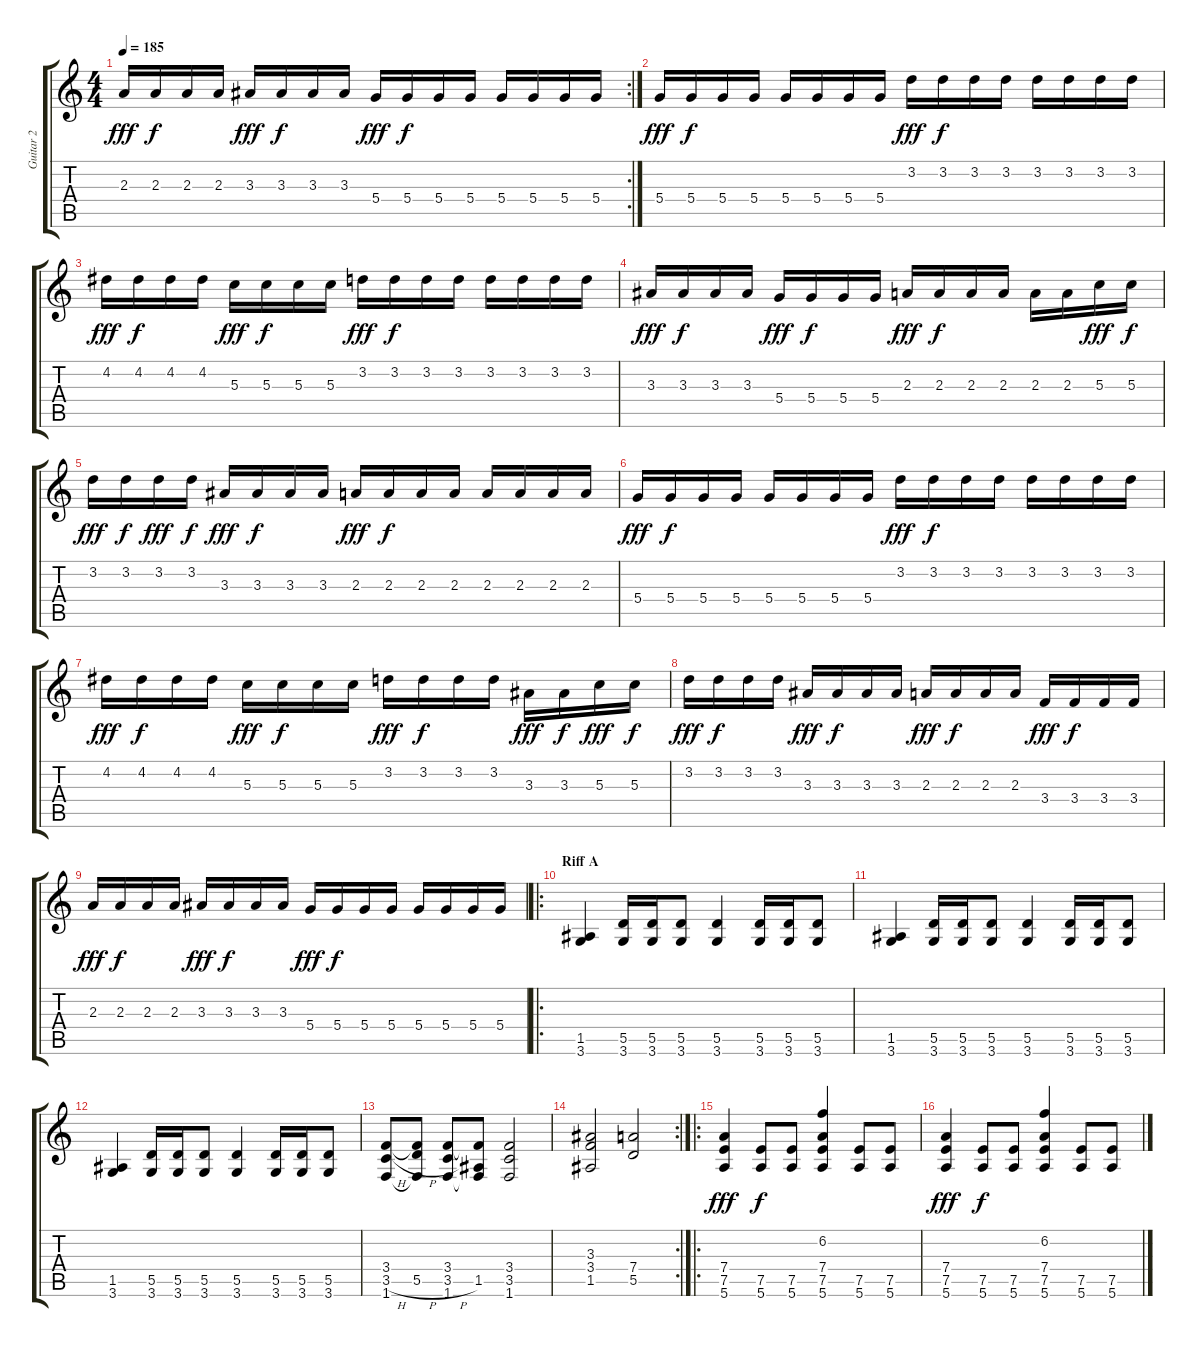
\track ("Guitar 2" "Guitar 2") {instrument distortionguitar}
\staff {score tabs}
\tuning (E4 B3 G3 D3 A2 E2) {hide}
\rc 2
\ts (4 4)
\tempo 185
\clef g2
\ks c
2.3.16{dy fff} 2.3.16{dy f} 2.3.16 2.3.16 3.3.16{dy fff} 3.3.16{dy f} 3.3.16 3.3.16 5.4.16{dy fff} 5.4.16{dy f} 5.4.16 5.4.16 5.4.16 5.4.16 5.4.16 5.4.16 |
5.4.16{dy fff} 5.4.16{dy f} 5.4.16 5.4.16 5.4.16 5.4.16 5.4.16 5.4.16 3.2.16{dy fff} 3.2.16{dy f} 3.2.16 3.2.16 3.2.16 3.2.16 3.2.16 3.2.16 |
4.2.16{dy fff} 4.2.16{dy f} 4.2.16 4.2.16 5.3.16{dy fff} 5.3.16{dy f} 5.3.16 5.3.16 3.2.16{dy fff} 3.2.16{dy f} 3.2.16 3.2.16 3.2.16 3.2.16 3.2.16 3.2.16 |
3.3.16{dy fff} 3.3.16{dy f} 3.3.16 3.3.16 5.4.16{dy fff} 5.4.16{dy f} 5.4.16 5.4.16 2.3.16{dy fff} 2.3.16{dy f} 2.3.16 2.3.16 2.3.16 2.3.16 5.3.16{dy fff} 5.3.16{dy f} |
3.2.16{dy fff} 3.2.16{dy f} 3.2.16{dy fff} 3.2.16{dy f} 3.3.16{dy fff} 3.3.16{dy f} 3.3.16 3.3.16 2.3.16{dy fff} 2.3.16{dy f} 2.3.16 2.3.16 2.3.16 2.3.16 2.3.16 2.3.16 |
5.4.16{dy fff} 5.4.16{dy f} 5.4.16 5.4.16 5.4.16 5.4.16 5.4.16 5.4.16 3.2.16{dy fff} 3.2.16{dy f} 3.2.16 3.2.16 3.2.16 3.2.16 3.2.16 3.2.16 |
4.2.16{dy fff} 4.2.16{dy f} 4.2.16 4.2.16 5.3.16{dy fff} 5.3.16{dy f} 5.3.16 5.3.16 3.2.16{dy fff} 3.2.16{dy f} 3.2.16 3.2.16 3.3.16{dy fff} 3.3.16{dy f} 5.3.16{dy fff} 5.3.16{dy f} |
3.2.16{dy fff} 3.2.16{dy f} 3.2.16 3.2.16 3.3.16{dy fff} 3.3.16{dy f} 3.3.16 3.3.16 2.3.16{dy fff} 2.3.16{dy f} 2.3.16 2.3.16 3.4.16{dy fff} 3.4.16{dy f} 3.4.16 3.4.16 |
2.3.16{dy fff} 2.3.16{dy f} 2.3.16 2.3.16 3.3.16{dy fff} 3.3.16{dy f} 3.3.16 3.3.16 5.4.16{dy fff} 5.4.16{dy f} 5.4.16 5.4.16 5.4.16 5.4.16 5.4.16 5.4.16 |
\ro
\section ("" "Riff A")
(1.5 3.6).4 (5.5 3.6).16 (5.5 3.6).16 (5.5 3.6).8 (5.5 3.6).4 (5.5 3.6).16 (5.5 3.6).16 (5.5 3.6).8 |
(1.5 3.6).4 (5.5 3.6).16 (5.5 3.6).16 (5.5 3.6).8 (5.5 3.6).4 (5.5 3.6).16 (5.5 3.6).16 (5.5 3.6).8 |
(1.5 3.6).4 (5.5 3.6).16 (5.5 3.6).16 (5.5 3.6).8 (5.5 3.6).4 (5.5 3.6).16 (5.5 3.6).16 (5.5 3.6).8 |
(3.4 3.5{h} 1.6).8 (3.4{t} 5.5{h} 1.6{t}).8 (3.4 3.5{h} 1.6).8 (3.4{t} 1.5 1.6{t}).8 (3.4 3.5 1.6).2 |
\rc 2
(3.3 3.4 1.5).2 (7.4 5.5).2 |
\ro
(7.4 7.5 5.6).4{dy fff} (7.5 5.6).8{dy f} (7.5 5.6).8 (6.2 7.4 7.5 5.6).4 (7.5 5.6).8 (7.5 5.6).8 |
(7.4 7.5 5.6).4{dy fff} (7.5 5.6).8{dy f} (7.5 5.6).8 (6.2 7.4 7.5 5.6).4 (7.5 5.6).8 (7.5 5.6).8
